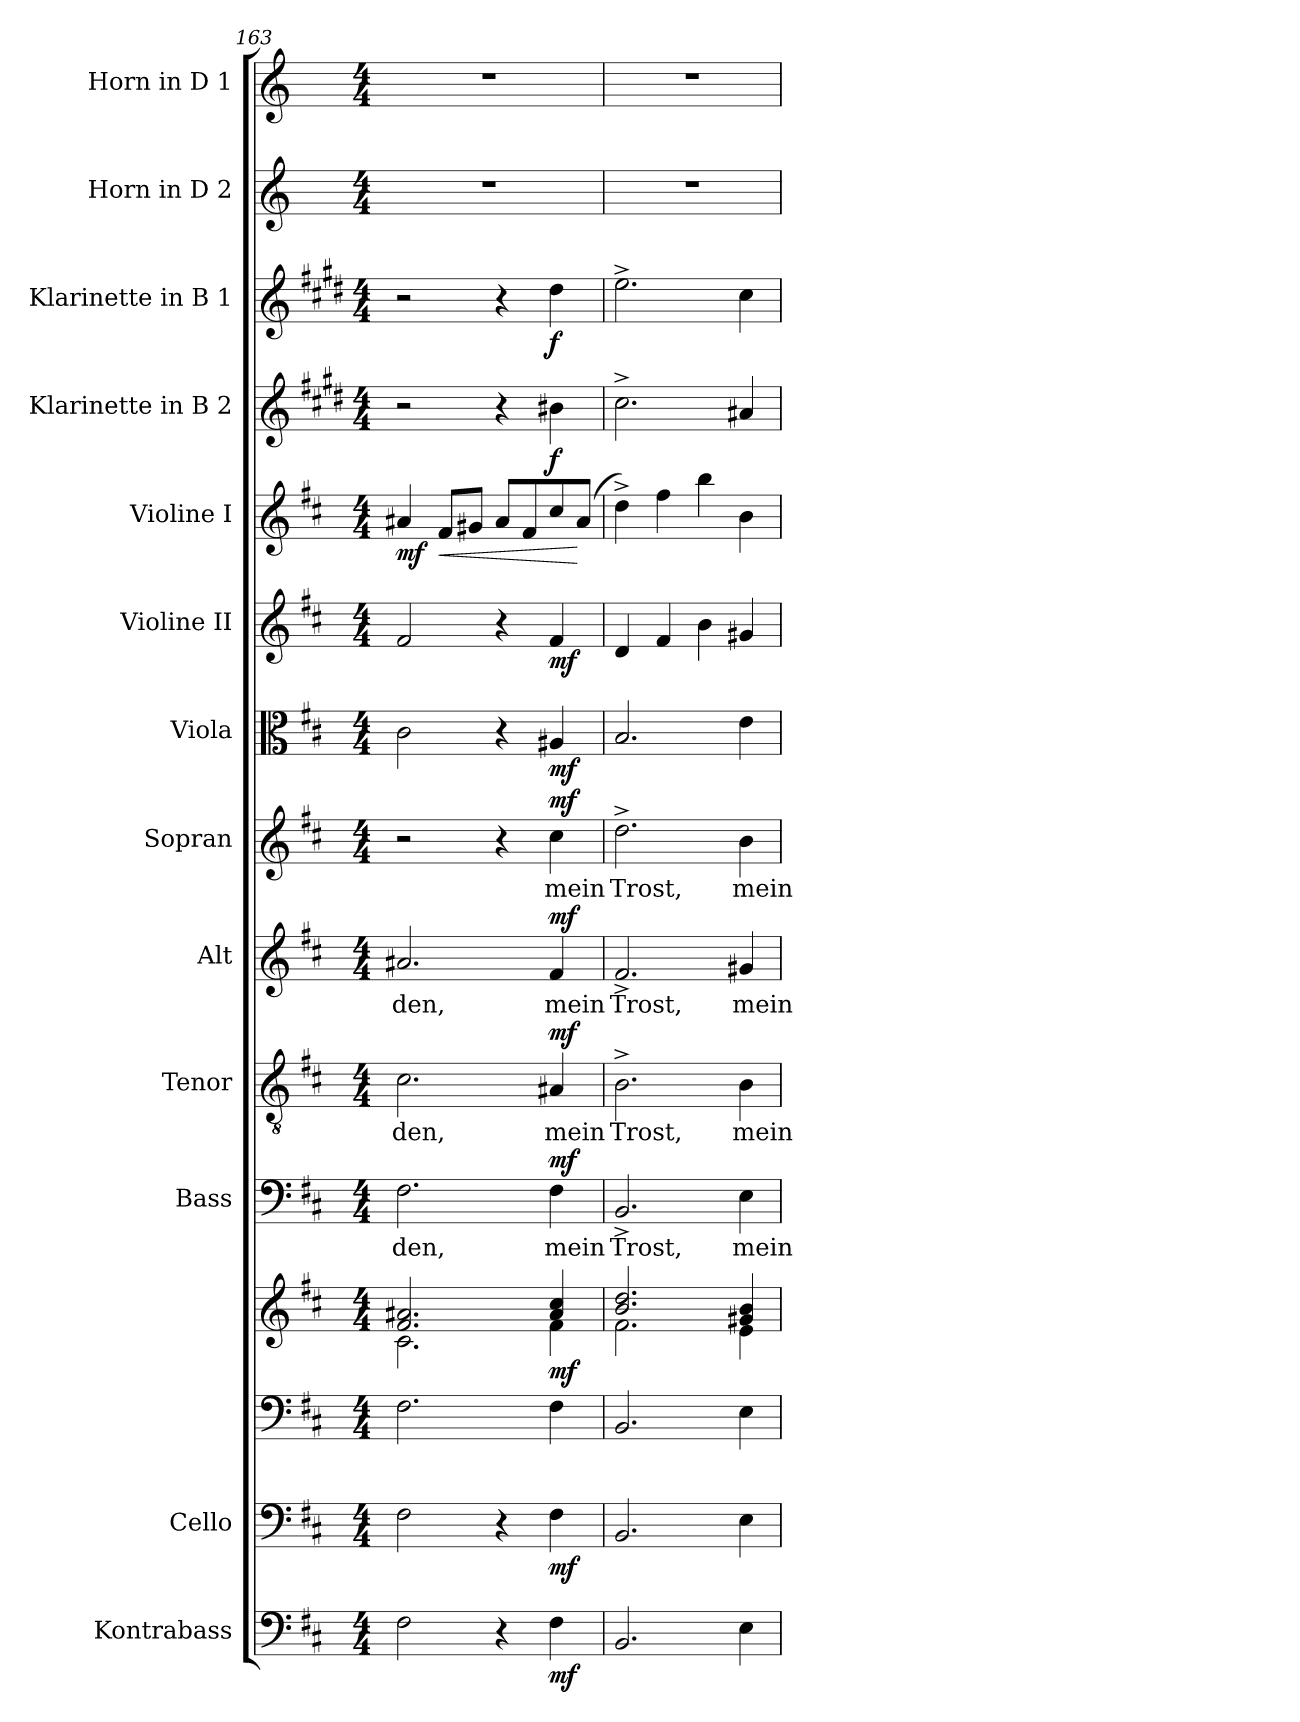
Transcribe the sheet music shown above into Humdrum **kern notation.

**kern	**dynam	**kern	**dynam	**kern	**kern	**dynam	**kern	**text	**dynam	**kern	**text	**dynam	**kern	**text	**dynam	**kern	**text	**dynam	**kern	**dynam	**kern	**dynam	**kern	**dynam	**kern	**dynam	**kern	**dynam	**kern	**kern
*part14	*part14	*part13	*part13	*part12	*part12	*part12	*part11	*part11	*part11	*part10	*part10	*part10	*part9	*part9	*part9	*part8	*part8	*part8	*part7	*part7	*part6	*part6	*part5	*part5	*part4	*part4	*part3	*part3	*part2	*part1
*staff15	*staff15	*staff14	*staff14	*staff13	*staff12	*staff12/13	*staff11	*staff11	*staff11	*staff10	*staff10	*staff10	*staff9	*staff9	*staff9	*staff8	*staff8	*staff8	*staff7	*staff7	*staff6	*staff6	*staff5	*staff5	*staff4	*staff4	*staff3	*staff3	*staff2	*staff1
*I"Kontrabass	*	*I"Cello	*	*	*	*	*I"Bass	*	*	*I"Tenor	*	*	*I"Alt	*	*	*I"Sopran	*	*	*I"Viola	*	*I"Violine II	*	*I"Violine I	*	*I"Klarinette in B 2	*	*I"Klarinette in B 1	*	*I"Horn in D 2	*I"Horn in D 1
*I'Kb.	*	*	*	*	*	*	*I'B	*	*	*I'T	*	*	*I'A	*	*	*I'S	*	*	*I'Vla.	*	*I'Vl. II	*	*I'Vl. I	*	*	*	*	*	*I'Hrn. 2	*I'Hrn. 1
*clefF4	*	*clefF4	*	*clefF4	*clefG2	*	*clefF4	*	*	*clefGv2	*	*	*clefG2	*	*	*clefG2	*	*	*clefC3	*	*clefG2	*	*clefG2	*	*clefG2	*	*clefG2	*	*clefG2	*clefG2
*ITrd7c12	*	*	*	*	*	*	*	*	*	*	*	*	*	*	*	*	*	*	*	*	*	*	*	*	*ITrd1c2	*	*ITrd1c2	*	*ITrd-1c-2	*ITrd-1c-2
*k[f#c#]	*	*k[f#c#]	*	*k[f#c#]	*k[f#c#]	*	*k[f#c#]	*	*	*k[f#c#]	*	*	*k[f#c#]	*	*	*k[f#c#]	*	*	*k[f#c#]	*	*k[f#c#]	*	*k[f#c#]	*	*k[f#c#]	*	*k[f#c#]	*	*k[f#c#]	*k[f#c#]
*D:	*	*D:	*	*D:	*D:	*	*D:	*	*	*D:	*	*	*D:	*	*	*D:	*	*	*D:	*	*D:	*	*D:	*	*D:	*	*D:	*	*D:	*D:
*M4/4	*	*M4/4	*	*M4/4	*M4/4	*	*M4/4	*	*	*M4/4	*	*	*M4/4	*	*	*M4/4	*	*	*M4/4	*	*M4/4	*	*M4/4	*	*M4/4	*	*M4/4	*	*M4/4	*M4/4
=163	=163	=163	=163	=163	=163	=163	=163	=163	=163	=163	=163	=163	=163	=163	=163	=163	=163	=163	=163	=163	=163	=163	=163	=163	=163	=163	=163	=163	=163	=163
*	*	*	*	*	*^	*	*	*	*	*	*	*	*	*	*	*	*	*	*	*	*	*	*	*	*	*	*	*	*	*
!	!	!	!	!	!	!	!	!	!LO:LY:b	!	!	!LO:LY:b	!	!	!LO:LY:b	!	!	!	!	!	!	!	!	!	!LO:DY:b	!	!	!	!	!	!
2FF#\	.	2F#\	.	2.F#\	2.f#/ 2.a#X/	2.c#\	.	2.F#\	-den,	.	2.c#\	-den,	.	2.a#X/	-den,	.	2r	.	.	2c#\	.	2f#/	.	4a#X/	mf	2r	.	2r	.	1r	1r
!	!	!	!	!	!	!	!	!	!	!	!	!	!	!	!	!	!	!	!	!	!	!	!	!	!LO:HP:b	!	!	!	!	!	!
.	.	.	.	.	.	.	.	.	.	.	.	.	.	.	.	.	.	.	.	.	.	.	.	8f#/L	<	.	.	.	.	.	.
.	.	.	.	.	.	.	.	.	.	.	.	.	.	.	.	.	.	.	.	.	.	.	.	8g#X/J	.	.	.	.	.	.	.
4r	.	4r	.	.	.	.	.	.	.	.	.	.	.	.	.	.	4r	.	.	4r	.	4r	.	8a#/L	.	4r	.	4r	.	.	.
.	.	.	.	.	.	.	.	.	.	.	.	.	.	.	.	.	.	.	.	.	.	.	.	8f#/	.	.	.	.	.	.	.
!	!LO:DY:b	!	!LO:DY:b	!	!	!	!LO:DY:b	!	!LO:LY:b	!LO:DY:a	!	!LO:LY:b	!LO:DY:a	!	!LO:LY:b	!LO:DY:a	!	!LO:LY:b	!LO:DY:a	!	!LO:DY:b	!	!LO:DY:b	!	!	!	!LO:DY:b	!	!LO:DY:b	!	!
4FF#\	mf	4F#\	mf	4F#\	4a#/ 4cc#/	4f#\	mf	4F#\	mein	mf	4A#X/	mein	mf	4f#/	mein	mf	4cc#\	mein	mf	4A#X/	mf	4f#/	mf	8cc#/	.	4a#X\	f	4cc#\	f	.	.
.	.	.	.	.	.	.	.	.	.	.	.	.	.	.	.	.	.	.	.	.	.	.	.	(8a#/J	[	.	.	.	.	.	.
=164	=164	=164	=164	=164	=164	=164	=164	=164	=164	=164	=164	=164	=164	=164	=164	=164	=164	=164	=164	=164	=164	=164	=164	=164	=164	=164	=164	=164	=164	=164	=164
!	!	!	!	!	!	!	!	!	!LO:LY:b	!	!	!LO:LY:b	!	!	!LO:LY:b	!	!	!LO:LY:b	!	!	!	!	!	!	!	!	!	!	!	!	!
2.BBB/	.	2.BB/	.	2.BB/	2.b/ 2.dd/	2.f#\	.	2.BB^>/	Trost,	.	2.B^>\	Trost,	.	2.f#^>/	Trost,	.	2.dd^>\	Trost,	.	2.B/	.	4d/	.	4dd^>\)	.	2.b^>\	.	2.dd^>\	.	1r	1r
.	.	.	.	.	.	.	.	.	.	.	.	.	.	.	.	.	.	.	.	.	.	4f#/	.	4ff#\	.	.	.	.	.	.	.
.	.	.	.	.	.	.	.	.	.	.	.	.	.	.	.	.	.	.	.	.	.	4b\	.	4bb\	.	.	.	.	.	.	.
!	!	!	!	!	!	!	!	!	!LO:LY:b	!	!	!LO:LY:b	!	!	!LO:LY:b	!	!	!LO:LY:b	!	!	!	!	!	!	!	!	!	!	!	!	!
4EE\	.	4E\	.	4E\	4g#X/ 4b/	4e\	.	4E\	mein	.	4B\	mein	.	4g#X/	mein	.	4b\	mein	.	4e\	.	4g#X/	.	4b\	.	4g#X/	.	4b\	.	.	.
*	*	*	*	*	*v	*v	*	*	*	*	*	*	*	*	*	*	*	*	*	*	*	*	*	*	*	*	*	*	*	*	*
=	=	=	=	=	=	=	=	=	=	=	=	=	=	=	=	=	=	=	=	=	=	=	=	=	=	=	=	=	=	=
*-	*-	*-	*-	*-	*-	*-	*-	*-	*-	*-	*-	*-	*-	*-	*-	*-	*-	*-	*-	*-	*-	*-	*-	*-	*-	*-	*-	*-	*-	*-
